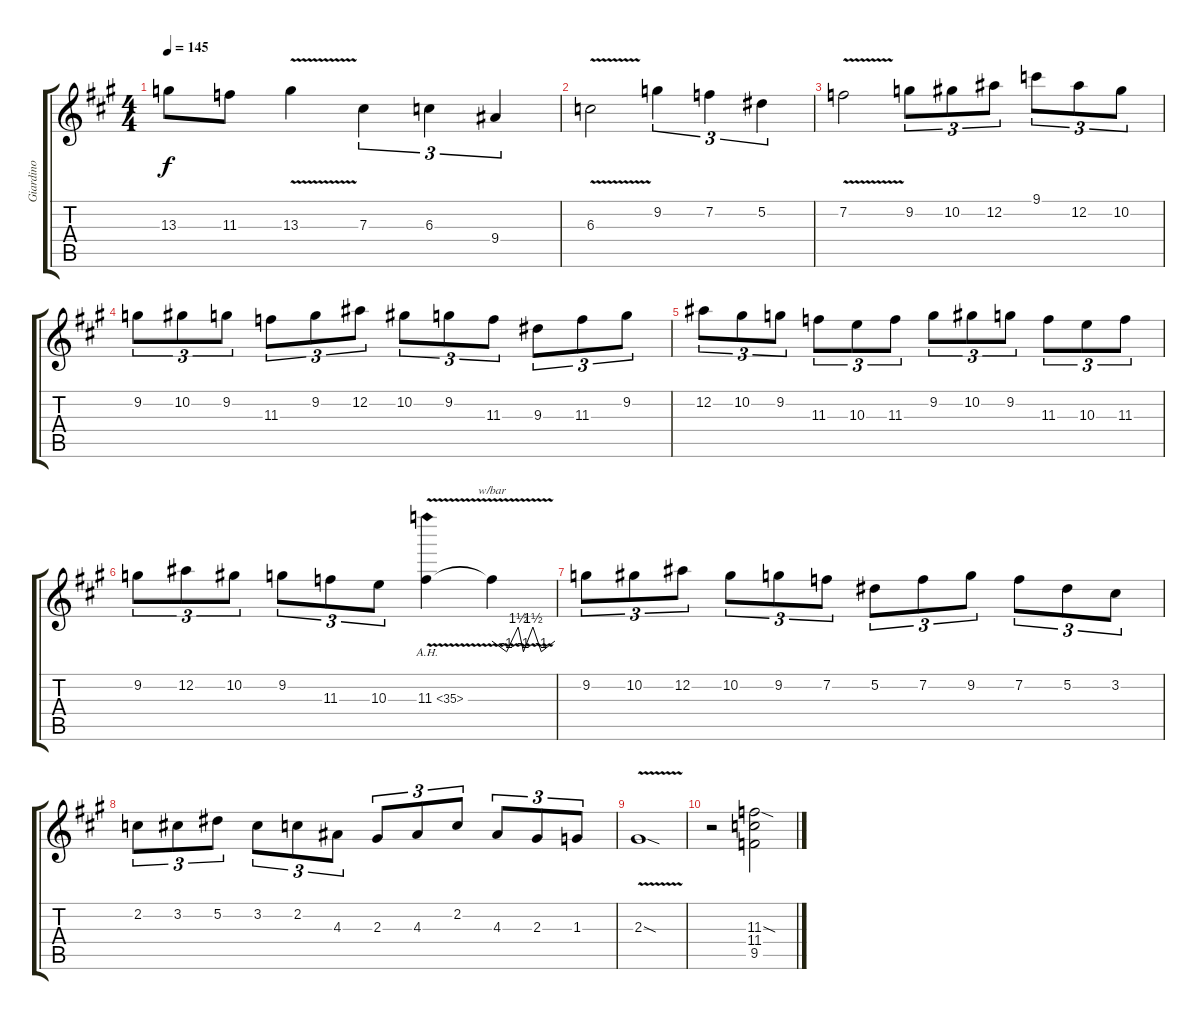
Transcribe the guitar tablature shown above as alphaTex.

\track ("Giardino" "Giardino") {instrument distortionguitar}
\staff {score tabs}
\tuning (Eb4 Bb3 Gb3 Db3 Ab2 Eb2) {hide}
\ts (4 4)
\tempo 145
\clef g2
\ks f#minor
13.3.8{dy f} 11.3.8 13.3{v}.4 7.3.4{tu (3 2)} 6.3.4{tu (3 2)} 9.4.4{tu (3 2)} |
6.3{v}.2 9.2.4{tu (3 2)} 7.2.4{tu (3 2)} 5.2.4{tu (3 2)} |
7.2{v}.2 9.2.8{tu (3 2)} 10.2.8{tu (3 2)} 12.2.8{tu (3 2)} 9.1.8{tu (3 2)} 12.2.8{tu (3 2)} 10.2.8{tu (3 2)} |
9.2.8{tu (3 2)} 10.2.8{tu (3 2)} 9.2.8{tu (3 2)} 11.3.8{tu (3 2)} 9.2.8{tu (3 2)} 12.2.8{tu (3 2)} 10.2.8{tu (3 2)} 9.2.8{tu (3 2)} 11.3.8{tu (3 2)} 9.3.8{tu (3 2)} 11.3.8{tu (3 2)} 9.2.8{tu (3 2)} |
12.2.8{tu (3 2)} 10.2.8{tu (3 2)} 9.2.8{tu (3 2)} 11.3.8{tu (3 2)} 10.3.8{tu (3 2)} 11.3.8{tu (3 2)} 9.2.8{tu (3 2)} 10.2.8{tu (3 2)} 9.2.8{tu (3 2)} 11.3.8{tu (3 2)} 10.3.8{tu (3 2)} 11.3.8{tu (3 2)} |
9.2.8{tu (3 2)} 12.2.8{tu (3 2)} 10.2.8{tu (3 2)} 9.2.8{tu (3 2)} 11.3.8{tu (3 2)} 10.3.8{tu (3 2)} 11.3{ah 24 v}.4 11.3{t}.4{tbe (custom default 0 0 14 -4 25 6 30 -4 39 6 47 -4 60 0)} |
9.2.8{tu (3 2)} 10.2.8{tu (3 2)} 12.2.8{tu (3 2)} 10.2.8{tu (3 2)} 9.2.8{tu (3 2)} 7.2.8{tu (3 2)} 5.2.8{tu (3 2)} 7.2.8{tu (3 2)} 9.2.8{tu (3 2)} 7.2.8{tu (3 2)} 5.2.8{tu (3 2)} 3.2.8{tu (3 2)} |
2.2.8{tu (3 2)} 3.2.8{tu (3 2)} 5.2.8{tu (3 2)} 3.2.8{tu (3 2)} 2.2.8{tu (3 2)} 4.3.8{tu (3 2)} 2.3.8{tu (3 2)} 4.3.8{tu (3 2)} 2.2.8{tu (3 2)} 4.3.8{tu (3 2)} 2.3.8{tu (3 2)} 1.3.8{tu (3 2)} |
2.3{v sod}.1 |
r.2 (11.3{sod} 11.4 9.5).2
